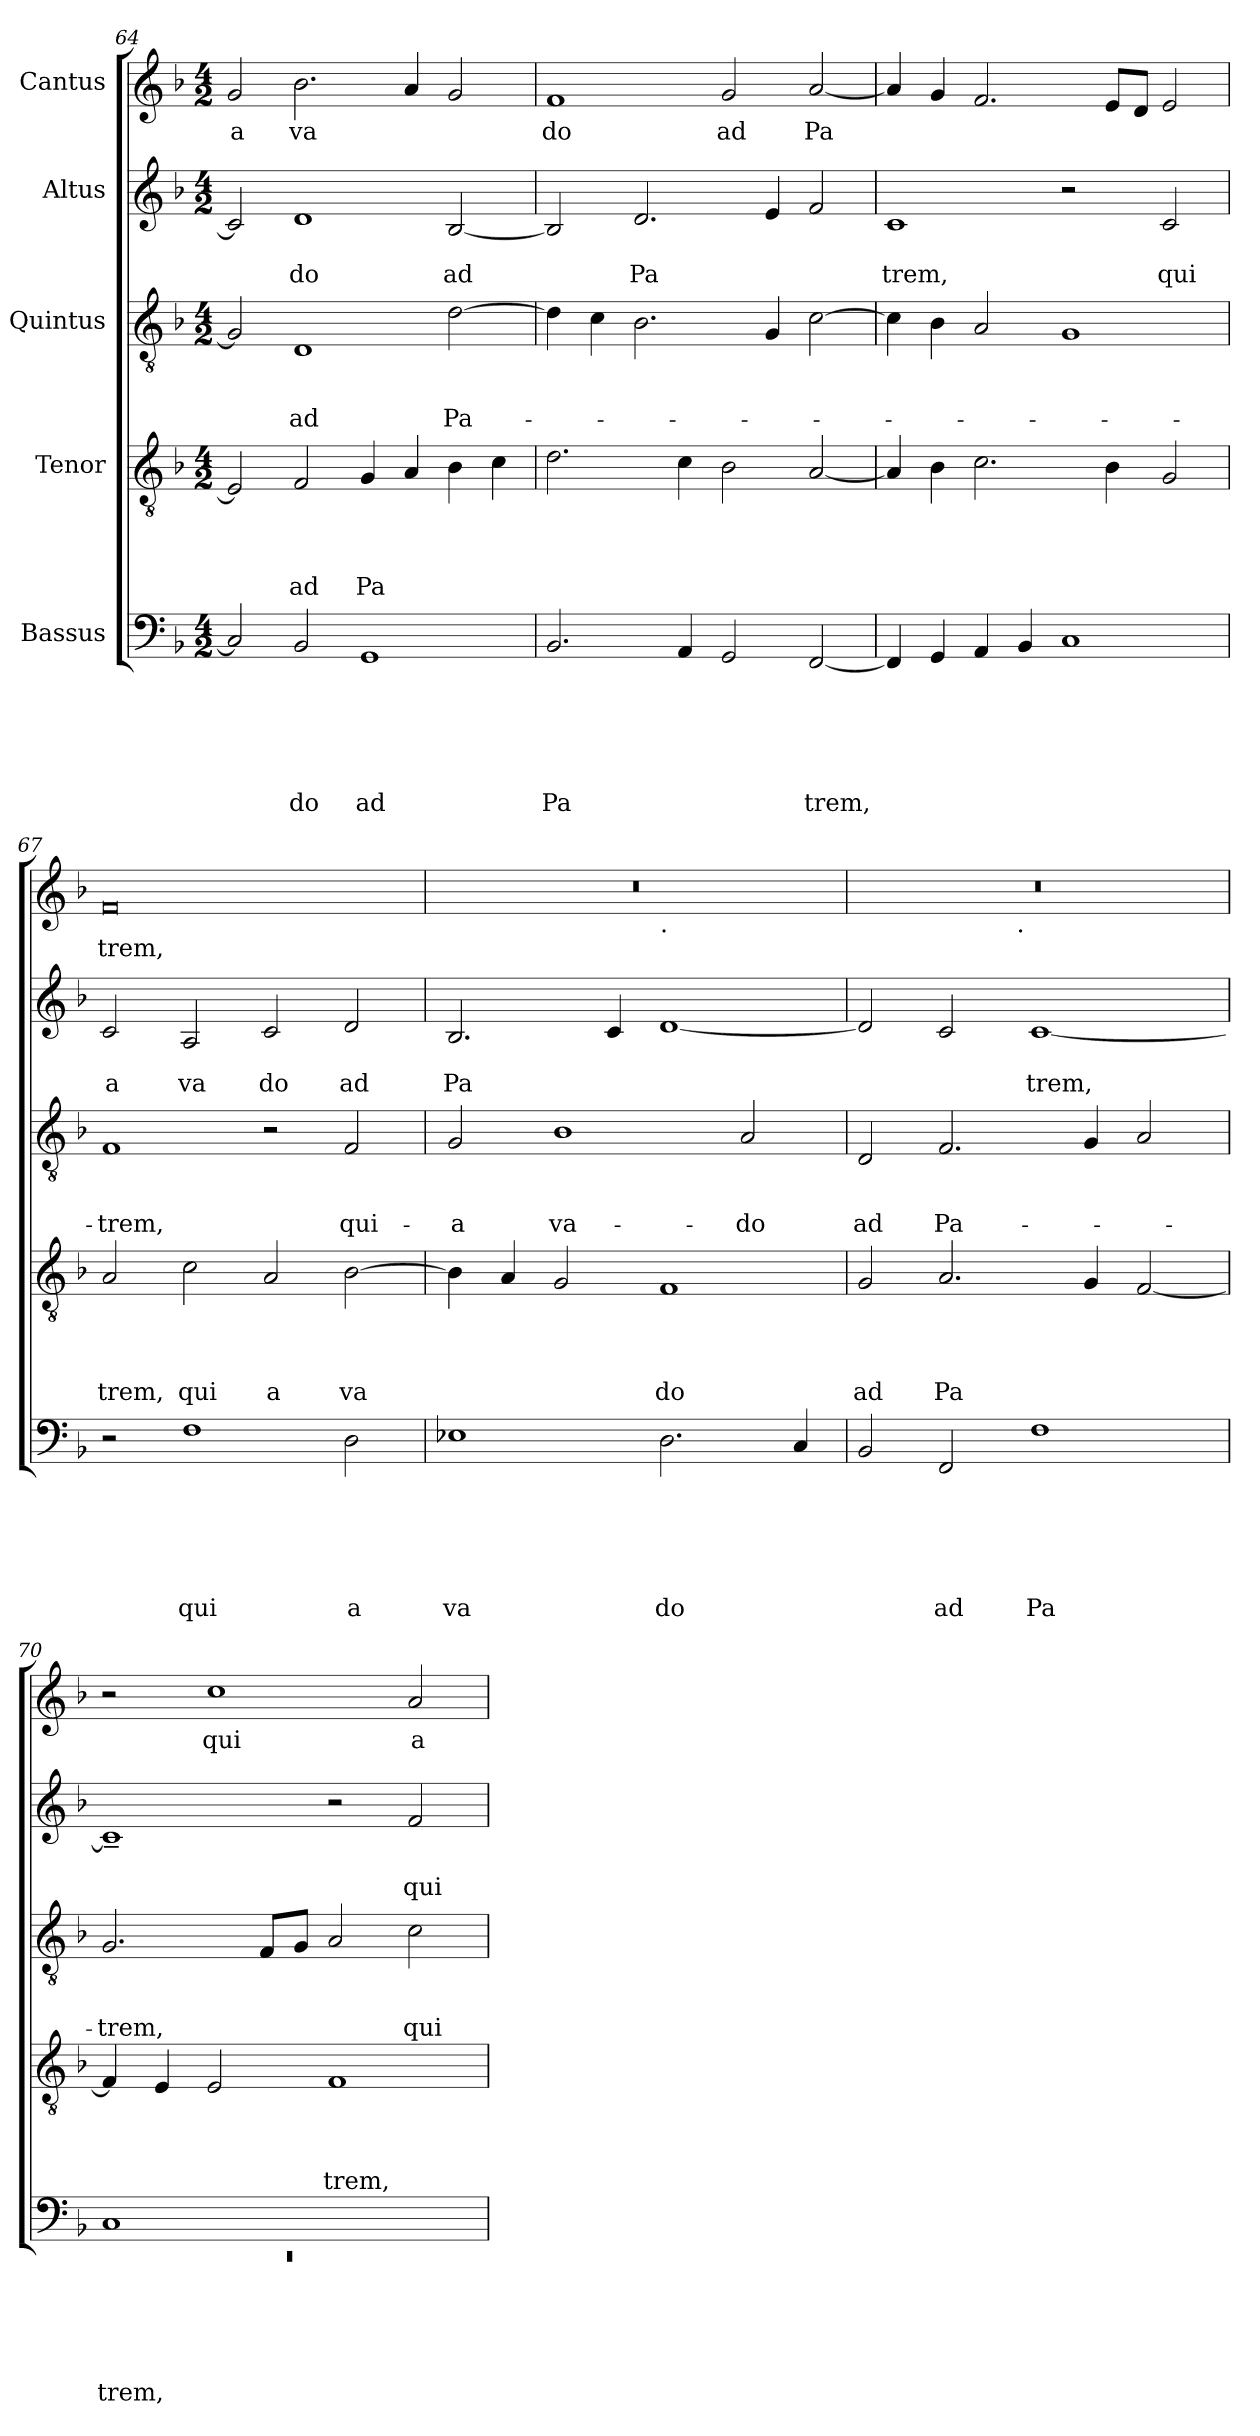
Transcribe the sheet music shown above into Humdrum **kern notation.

**kern	**text	**text	**text	**text	**text	**text	**kern	**text	**text	**text	**text	**kern	**text	**text	**text	**kern	**text	**text	**kern	**text
*part5	*part5	*part5	*part5	*part5	*part5	*part5	*part4	*part4	*part4	*part4	*part4	*part3	*part3	*part3	*part3	*part2	*part2	*part2	*part1	*part1
*staff5	*staff5	*staff5	*staff5	*staff5	*staff5	*staff5	*staff4	*staff4	*staff4	*staff4	*staff4	*staff3	*staff3	*staff3	*staff3	*staff2	*staff2	*staff2	*staff1	*staff1
*I"Bassus	*	*	*	*	*	*	*I"Tenor	*	*	*	*	*I"Quintus	*	*	*	*I"Altus	*	*	*I"Cantus	*
!!LO:PB:g=z
*clefF4	*	*	*	*	*	*	*clefGv2	*	*	*	*	*clefGv2	*	*	*	*clefG2	*	*	*clefG2	*
*k[b-]	*	*	*	*	*	*	*k[b-]	*	*	*	*	*k[b-]	*	*	*	*k[b-]	*	*	*k[b-]	*
*F:	*	*	*	*	*	*	*F:	*	*	*	*	*F:	*	*	*	*F:	*	*	*F:	*
*M4/2	*	*	*	*	*	*	*M4/2	*	*	*	*	*M4/2	*	*	*	*M4/2	*	*	*M4/2	*
=64	=64	=64	=64	=64	=64	=64	=64	=64	=64	=64	=64	=64	=64	=64	=64	=64	=64	=64	=64	=64
!	!	!	!	!	!	!	!	!	!	!	!	!	!	!	!	!	!	!	!	!LO:LY:b
2C/]	.	.	.	.	.	.	2E/]	.	.	.	.	2G/]	.	.	.	2c/]	.	.	2g/	a
!	!	!	!	!	!	!LO:LY:b	!	!	!	!	!LO:LY:b	!	!	!	!LO:LY:b	!	!	!LO:LY:b	!	!LO:LY:b
2BB-/	.	.	.	.	.	do	2F/	.	.	.	ad	1D	.	.	ad	1d	.	do	2.b-\	va
!	!	!	!	!	!	!LO:LY:b	!	!	!	!	!LO:LY:b	!	!	!	!	!	!	!	!	!
1GG	.	.	.	.	.	ad	4G/	.	.	.	Pa	.	.	.	.	.	.	.	.	.
.	.	.	.	.	.	.	4A/	.	.	.	.	.	.	.	.	.	.	.	4a/	.
!	!	!	!	!	!	!	!	!	!	!	!	!	!	!	!LO:LY:b	!	!	!LO:LY:b	!	!
.	.	.	.	.	.	.	4B-\	.	.	.	.	[>2d\	.	.	Pa-	[<2B-/	.	ad	2g/	.
.	.	.	.	.	.	.	4c\	.	.	.	.	.	.	.	.	.	.	.	.	.
=65	=65	=65	=65	=65	=65	=65	=65	=65	=65	=65	=65	=65	=65	=65	=65	=65	=65	=65	=65	=65
!	!	!	!	!	!	!LO:LY:b	!	!	!	!	!	!	!	!	!	!	!	!	!	!LO:LY:b
2.BB-/	.	.	.	.	.	Pa	2.d\	.	.	.	.	4d\]	.	.	.	2B-/]	.	.	1f	do
.	.	.	.	.	.	.	.	.	.	.	.	4c\	.	.	.	.	.	.	.	.
!	!	!	!	!	!	!	!	!	!	!	!	!	!	!	!	!	!	!LO:LY:b	!	!
.	.	.	.	.	.	.	.	.	.	.	.	2.B-\	.	.	.	2.d/	.	Pa	.	.
4AA/	.	.	.	.	.	.	4c\	.	.	.	.	.	.	.	.	.	.	.	.	.
!	!	!	!	!	!	!	!	!	!	!	!	!	!	!	!	!	!	!	!	!LO:LY:b
2GG/	.	.	.	.	.	.	2B-\	.	.	.	.	.	.	.	.	.	.	.	2g/	ad
.	.	.	.	.	.	.	.	.	.	.	.	4G/	.	.	.	4e/	.	.	.	.
!	!	!	!	!	!	!LO:LY:b	!	!	!	!	!	!	!	!	!	!	!	!	!	!LO:LY:b
[<2FF/	.	.	.	.	.	trem,	[<2A/	.	.	.	.	[>2c\	.	.	.	2f/	.	.	[<2a/	Pa
=66	=66	=66	=66	=66	=66	=66	=66	=66	=66	=66	=66	=66	=66	=66	=66	=66	=66	=66	=66	=66
!	!	!	!	!	!	!	!	!	!	!	!	!	!	!	!	!	!	!LO:LY:b	!	!
4FF/]	.	.	.	.	.	.	4A/]	.	.	.	.	4c\]	.	.	.	1c	.	trem,	4a/]	.
4GG/	.	.	.	.	.	.	4B-\	.	.	.	.	4B-\	.	.	.	.	.	.	4g/	.
4AA/	.	.	.	.	.	.	2.c\	.	.	.	.	2A/	.	.	.	.	.	.	2.f/	.
4BB-/	.	.	.	.	.	.	.	.	.	.	.	.	.	.	.	.	.	.	.	.
1C	.	.	.	.	.	.	.	.	.	.	.	1G	.	.	.	2r	.	.	.	.
.	.	.	.	.	.	.	4B-\	.	.	.	.	.	.	.	.	.	.	.	8e/L	.
.	.	.	.	.	.	.	.	.	.	.	.	.	.	.	.	.	.	.	8d/J	.
!	!	!	!	!	!	!	!	!	!	!	!	!	!	!	!	!	!	!LO:LY:b	!	!
.	.	.	.	.	.	.	2G/	.	.	.	.	.	.	.	.	2c/	.	qui	2e/	.
=67	=67	=67	=67	=67	=67	=67	=67	=67	=67	=67	=67	=67	=67	=67	=67	=67	=67	=67	=67	=67
!	!	!	!	!	!	!	!	!	!	!	!LO:LY:b	!	!	!	!LO:LY:b	!	!	!LO:LY:b	!	!LO:LY:b
2r	.	.	.	.	.	.	2A/	.	.	.	trem,	1F	.	.	-trem,	2c/	.	a	0f	trem,
!	!	!	!	!	!	!LO:LY:b	!	!	!	!	!LO:LY:b	!	!	!	!	!	!	!LO:LY:b	!	!
1F	.	.	.	.	.	qui	2c\	.	.	.	qui	.	.	.	.	2A/	.	va	.	.
!	!	!	!	!	!	!	!	!	!	!	!LO:LY:b	!	!	!	!	!	!	!LO:LY:b	!	!
.	.	.	.	.	.	.	2A/	.	.	.	a	2r	.	.	.	2c/	.	do	.	.
!	!	!	!	!	!	!LO:LY:b	!	!	!	!	!LO:LY:b	!	!	!	!LO:LY:b	!	!	!LO:LY:b	!	!
2D\	.	.	.	.	.	a	[>2B-\	.	.	.	va	2F/	.	.	qui-	2d/	.	ad	.	.
=68	=68	=68	=68	=68	=68	=68	=68	=68	=68	=68	=68	=68	=68	=68	=68	=68	=68	=68	=68	=68
!	!	!	!	!	!	!LO:LY:b	!	!	!	!	!	!	!	!	!LO:LY:b	!	!	!LO:LY:b	!	!
*	*	*	*	*	*	*	*	*	*	*	*	*	*	*	*	*	*	*	*^	*
1E-X	.	.	.	.	.	va	4B-\]	.	.	.	.	2G/	.	.	-a	2.B-/	.	Pa	0r	1ryy	.
.	.	.	.	.	.	.	4A/	.	.	.	.	.	.	.	.	.	.	.	.	.	.
!	!	!	!	!	!	!	!	!	!	!	!	!	!	!	!LO:LY:b	!	!	!	!	!	!
.	.	.	.	.	.	.	2G/	.	.	.	.	1B-	.	.	va-	.	.	.	.	.	.
.	.	.	.	.	.	.	.	.	.	.	.	.	.	.	.	4c/	.	.	.	.	.
!	!	!	!	!	!	!	!	!	!	!	!	!	!	!	!	!	!	!	!	!LO:TX:b:t=.	!
!	!	!	!	!	!	!LO:LY:b	!	!	!	!	!LO:LY:b	!	!	!	!	!	!	!	!	!	!
2.D\	.	.	.	.	.	do	1F	.	.	.	do	.	.	.	.	[<1d	.	.	.	1ryy	.
!	!	!	!	!	!	!	!	!	!	!	!	!	!	!	!LO:LY:b	!	!	!	!	!	!
.	.	.	.	.	.	.	.	.	.	.	.	2A/	.	.	-do	.	.	.	.	.	.
4C/	.	.	.	.	.	.	.	.	.	.	.	.	.	.	.	.	.	.	.	.	.
=69	=69	=69	=69	=69	=69	=69	=69	=69	=69	=69	=69	=69	=69	=69	=69	=69	=69	=69	=69	=69	=69
!	!	!	!	!	!	!	!	!	!	!	!LO:LY:b	!	!	!	!LO:LY:b	!	!	!	!	!	!
2BB-/	.	.	.	.	.	.	2G/	.	.	.	ad	2D/	.	.	ad	2d/]	.	.	0r	2ryy	.
!	!	!	!	!	!	!LO:LY:b	!	!	!	!	!LO:LY:b	!	!	!	!LO:LY:b	!	!	!	!	!	!
2FF/	.	.	.	.	.	ad	2.A/	.	.	.	Pa	2.F/	.	.	Pa-	2c/	.	.	.	4...ryy	.
!	!	!	!	!	!	!	!	!	!	!	!	!	!	!	!	!	!	!	!	!LO:TX:b:t=.	!
.	.	.	.	.	.	.	.	.	.	.	.	.	.	.	.	.	.	.	.	1ryy	.
!	!	!	!	!	!	!LO:LY:b	!	!	!	!	!	!	!	!	!	!	!	!LO:LY:b	!	!	!
1F	.	.	.	.	.	Pa	.	.	.	.	.	.	.	.	.	[<1c	.	trem,	.	.	.
.	.	.	.	.	.	.	4G/	.	.	.	.	4G/	.	.	.	.	.	.	.	.	.
.	.	.	.	.	.	.	[<2F/	.	.	.	.	2A/	.	.	.	.	.	.	.	.	.
.	.	.	.	.	.	.	.	.	.	.	.	.	.	.	.	.	.	.	.	32ryy	.
!!LO:LB:g=z
=70	=70	=70	=70	=70	=70	=70	=70	=70	=70	=70	=70	=70	=70	=70	=70	=70	=70	=70	=70	=70	=70
*^	*	*	*	*	*	*	*	*	*	*	*	*	*	*	*	*	*	*	*	*	*
!	!LO:N:vis=1	!	!	!	!	!	!LO:LY:b	!	!	!	!	!	!	!	!	!LO:LY:b	!	!	!	!	!	!
*	*	*	*	*	*	*	*	*	*	*	*	*	*	*	*	*	*	*	*	*v	*v	*
1C	0rEE	.	.	.	.	.	trem,	4F/]	.	.	.	.	2.G/	.	.	-trem,	1c~<]	.	.	2r	.
.	.	.	.	.	.	.	.	4E/	.	.	.	.	.	.	.	.	.	.	.	.	.
!	!	!	!	!	!	!	!	!	!	!	!	!	!	!	!	!	!	!	!	!	!LO:LY:b
.	.	.	.	.	.	.	.	2E/	.	.	.	.	.	.	.	.	.	.	.	1cc	qui
.	.	.	.	.	.	.	.	.	.	.	.	.	8F/L	.	.	.	.	.	.	.	.
.	.	.	.	.	.	.	.	.	.	.	.	.	8G/J	.	.	.	.	.	.	.	.
!	!	!	!	!	!	!	!	!	!	!	!	!LO:LY:b	!	!	!	!	!	!	!	!	!
1ryy	.	.	.	.	.	.	.	1F	.	.	.	trem,	2A/	.	.	.	2r	.	.	.	.
!	!	!	!	!	!	!	!	!	!	!	!	!	!	!	!	!LO:LY:b	!	!	!LO:LY:b	!	!LO:LY:b
.	.	.	.	.	.	.	.	.	.	.	.	.	2c\	.	.	qui-	2f/	.	qui	2a/	a
*v	*v	*	*	*	*	*	*	*	*	*	*	*	*	*	*	*	*	*	*	*	*
=	=	=	=	=	=	=	=	=	=	=	=	=	=	=	=	=	=	=	=	=
*-	*-	*-	*-	*-	*-	*-	*-	*-	*-	*-	*-	*-	*-	*-	*-	*-	*-	*-	*-	*-
